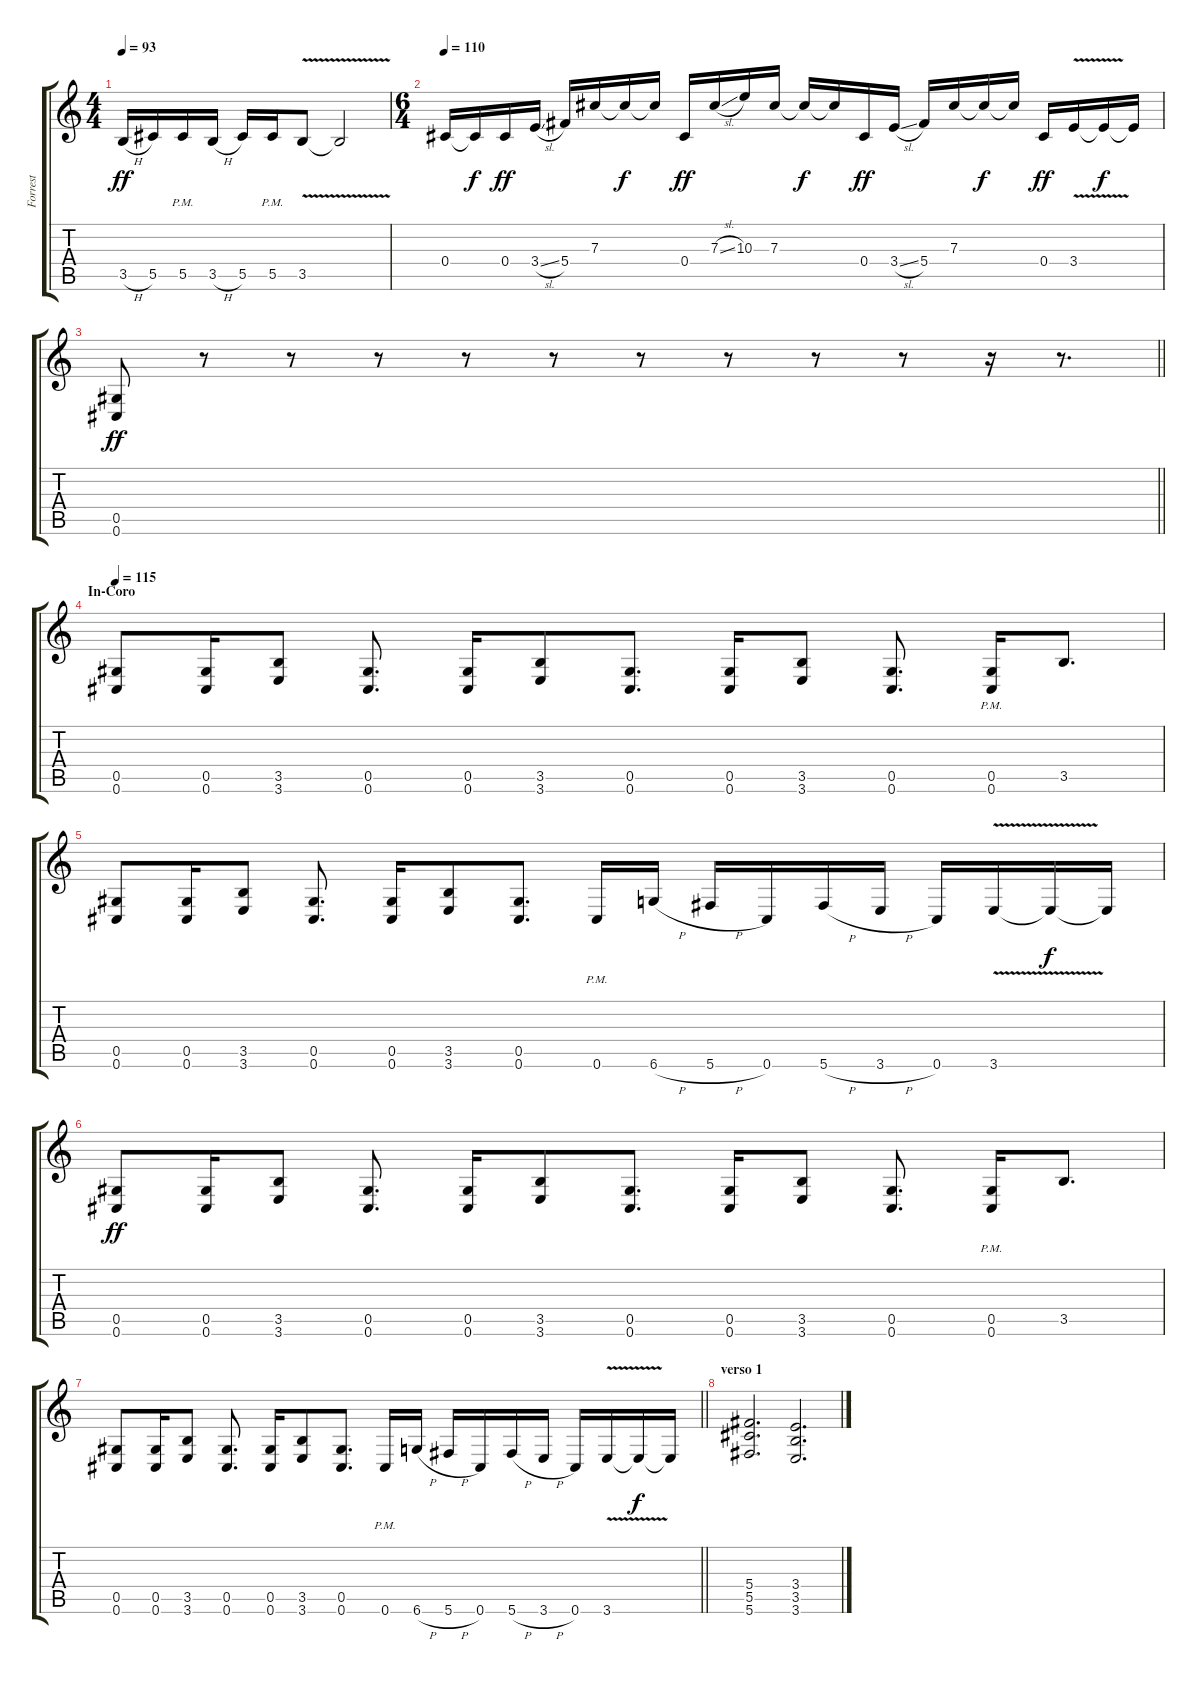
\track ("Forrest" "Forrest") {instrument distortionguitar}
\staff {score tabs}
\tuning (Eb4 Bb3 Gb3 Db3 Ab2 Db2) {hide}
\ts (4 4)
\tempo 93
\clef g2
\ks c
3.5{h}.16{dy ff} 5.5.16 5.5{pm}.16 3.5{h}.16 5.5.16 5.5{pm}.16 3.5{v}.8 3.5{t}.2 |
\ts (6 4)
\tempo 110
0.4.16 0.4{t}.16{dy f} 0.4.16{dy ff} 3.4{sl}.16 5.4.16 7.3.16 7.3{t}.16{dy f} 7.3{t}.16 0.4.16{dy ff} 7.3{sl}.16 10.3.16 7.3.16 7.3{t}.16{dy f} 7.3{t}.16 0.4.16{dy ff} 3.4{sl}.16 5.4.16 7.3.16 7.3{t}.16{dy f} 7.3{t}.16 0.4.16{dy ff} 3.4{v}.16{instrument guitarharmonics} 3.4{t}.16{dy f} 3.4{t}.16 |
\barLineRight lightlight
(0.5 0.6).8{dy ff instrument distortionguitar} r.8 r.8 r.8 r.8 r.8 r.8 r.8 r.8 r.8 r.16 r.8{d} |
\section ("" "In-Coro")
\tempo 115
(0.5 0.6).8{instrument distortionguitar} (0.5 0.6).16 (3.5 3.6).8 (0.5 0.6).8{d} (0.5 0.6).16 (3.5 3.6).8 (0.5 0.6).8{d} (0.5 0.6).16 (3.5 3.6).8 (0.5 0.6).8{d} (0.5{pm} 0.6{pm}).16 3.5.8{d} |
(0.5 0.6).8 (0.5 0.6).16 (3.5 3.6).8 (0.5 0.6).8{d} (0.5 0.6).16 (3.5 3.6).8 (0.5 0.6).8{d} 0.6{pm}.16 6.6{h}.16 5.6{h}.16 0.6.16 5.6{h}.16 3.6{h}.16 0.6.16 3.6{v}.16 3.6{t}.16{dy f} 3.6{t}.16 |
(0.5 0.6).8{dy ff} (0.5 0.6).16 (3.5 3.6).8 (0.5 0.6).8{d} (0.5 0.6).16 (3.5 3.6).8 (0.5 0.6).8{d} (0.5 0.6).16 (3.5 3.6).8 (0.5 0.6).8{d} (0.5{pm} 0.6{pm}).16 3.5.8{d} |
\barLineRight lightlight
(0.5 0.6).8 (0.5 0.6).16 (3.5 3.6).8 (0.5 0.6).8{d} (0.5 0.6).16 (3.5 3.6).8 (0.5 0.6).8{d} 0.6{pm}.16 6.6{h}.16 5.6{h}.16 0.6.16 5.6{h}.16 3.6{h}.16 0.6.16 3.6{v}.16 3.6{t}.16{dy f} 3.6{t}.16 |
\section ("" "verso 1")
(5.4 5.5 5.6).2{d} (3.4 3.5 3.6).2{d}
